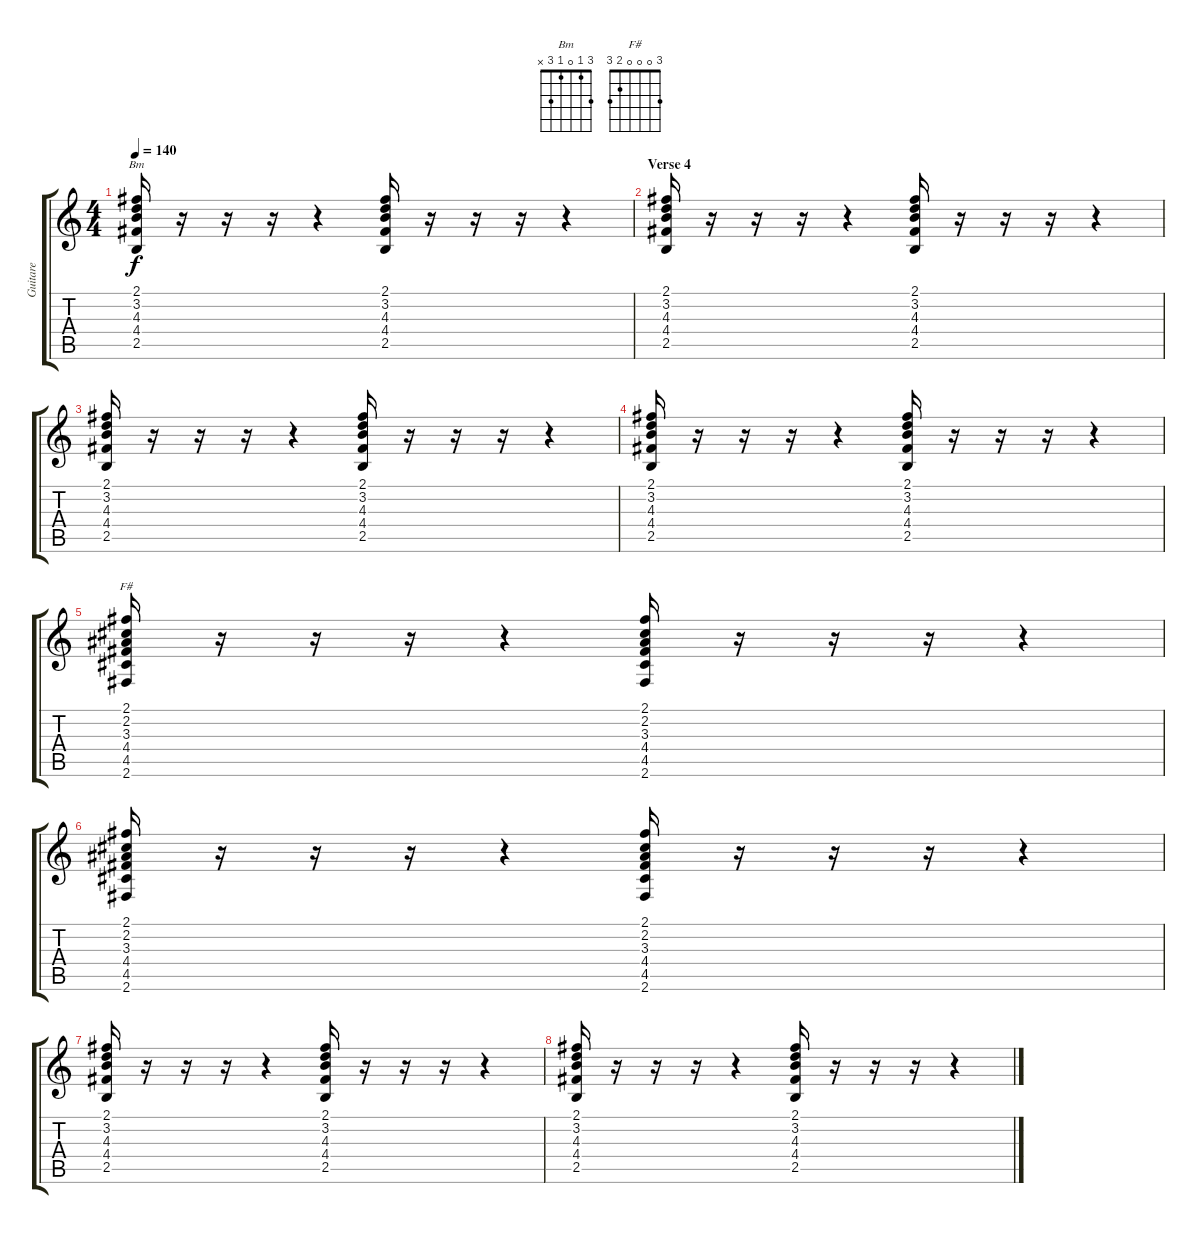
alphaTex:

\track ("Guitare" "Guitare") {instrument acousticguitarnylon}
\staff {score tabs}
\tuning (E4 B3 G3 D3 A2 E2) {hide}
\chord ("Bm" 3 1 0 1 3 x)
\chord ("F#" 3 0 0 0 2 3)
\ts (4 4)
\tempo 140
\clef g2
\ks c
(2.1 3.2 4.3 4.4 2.5).16{ch "Bm" dy f} r.16 r.16 r.16 r.4 (2.1 3.2 4.3 4.4 2.5).16 r.16 r.16 r.16 r.4 |
\section ("" "Verse 4")
(2.1 3.2 4.3 4.4 2.5).16 r.16 r.16 r.16 r.4 (2.1 3.2 4.3 4.4 2.5).16 r.16 r.16 r.16 r.4 |
(2.1 3.2 4.3 4.4 2.5).16 r.16 r.16 r.16 r.4 (2.1 3.2 4.3 4.4 2.5).16 r.16 r.16 r.16 r.4 |
(2.1 3.2 4.3 4.4 2.5).16 r.16 r.16 r.16 r.4 (2.1 3.2 4.3 4.4 2.5).16 r.16 r.16 r.16 r.4 |
(2.1 2.2 3.3 4.4 4.5 2.6).16{ch "F#"} r.16 r.16 r.16 r.4 (2.1 2.2 3.3 4.4 4.5 2.6).16 r.16 r.16 r.16 r.4 |
(2.1 2.2 3.3 4.4 4.5 2.6).16 r.16 r.16 r.16 r.4 (2.1 2.2 3.3 4.4 4.5 2.6).16 r.16 r.16 r.16 r.4 |
(2.1 3.2 4.3 4.4 2.5).16 r.16 r.16 r.16 r.4 (2.1 3.2 4.3 4.4 2.5).16 r.16 r.16 r.16 r.4 |
(2.1 3.2 4.3 4.4 2.5).16 r.16 r.16 r.16 r.4 (2.1 3.2 4.3 4.4 2.5).16 r.16 r.16 r.16 r.4
